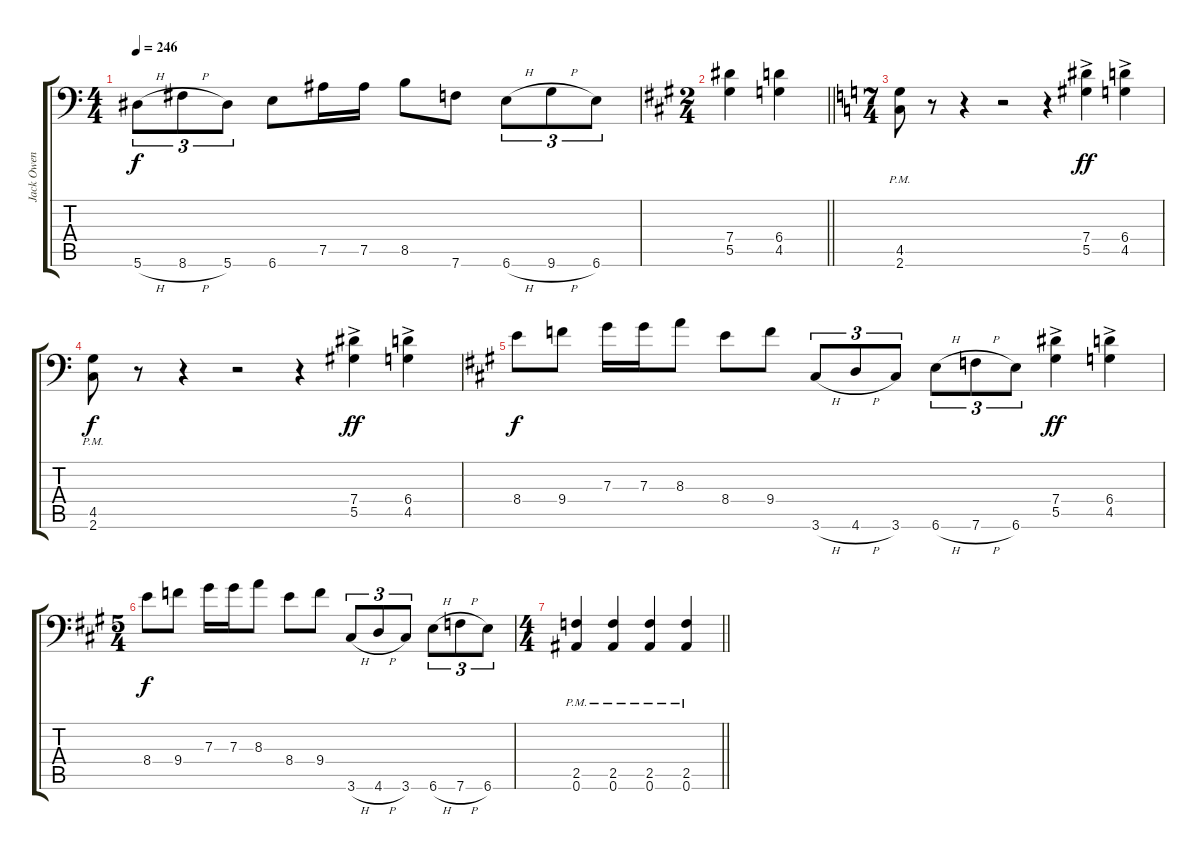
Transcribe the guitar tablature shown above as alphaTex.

\track ("Jack Owen" "Jack Owen") {instrument distortionguitar}
\staff {score tabs}
\tuning (Bb3 F3 Db3 Ab2 Eb2 Bb1) {hide}
\ts (4 4)
\tempo 246
\clef f4
\ks c
5.6{h}.8{tu (3 2) dy f} 8.6{h}.8{tu (3 2)} 5.6.8{tu (3 2)} 6.6.8 7.5.16 7.5.16 8.5.8 7.6.8 6.6{h}.8{tu (3 2)} 9.6{h}.8{tu (3 2)} 6.6.8{tu (3 2)} |
\ts (2 4)
\barLineRight lightlight
\ks f#minor
(7.4 5.5).4 (6.4 4.5).4 |
\ts (7 4)
\ks c
(4.5{pm} 2.6{pm}).8 r.8 r.4 r.2 r.4 (7.4{ac} 5.5{ac}).4{dy ff} (6.4{ac} 4.5{ac}).4 |
(4.5{pm} 2.6{pm}).8{dy f} r.8 r.4 r.2 r.4 (7.4{ac} 5.5{ac}).4{dy ff} (6.4{ac} 4.5{ac}).4 |
\ks f#minor
8.4.8{dy f} 9.4.8 7.3.16 7.3.16 8.3.8 8.4.8 9.4.8 3.6{h}.8{tu (3 2)} 4.6{h}.8{tu (3 2)} 3.6.8{tu (3 2)} 6.6{h}.8{tu (3 2)} 7.6{h}.8{tu (3 2)} 6.6.8{tu (3 2)} (7.4{ac} 5.5{ac}).4{dy ff} (6.4{ac} 4.5{ac}).4 |
\ts (5 4)
8.4.8{dy f} 9.4.8 7.3.16 7.3.16 8.3.8 8.4.8 9.4.8 3.6{h}.8{tu (3 2)} 4.6{h}.8{tu (3 2)} 3.6.8{tu (3 2)} 6.6{h}.8{tu (3 2)} 7.6{h}.8{tu (3 2)} 6.6.8{tu (3 2)} |
\ts (4 4)
\barLineRight lightlight
(2.5{pm} 0.6{pm}).4 (2.5{pm} 0.6{pm}).4 (2.5{pm} 0.6{pm}).4 (2.5{pm} 0.6{pm}).4
